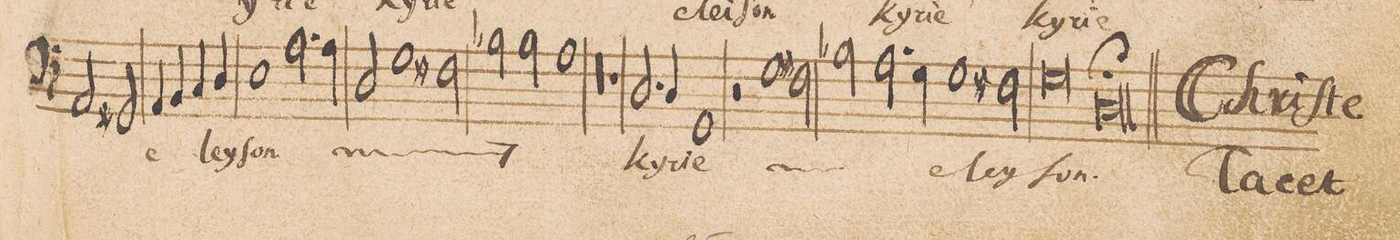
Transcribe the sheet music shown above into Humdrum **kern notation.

**kern	**text
*I"BASSVS.	*
*clefF4	*
*k[]	*
*met(C|)	*
*M2/1	*
2AA/	.
2GG#X/	.
4AA/	e-
4BB/	.
4Cny/	.
4D/	-ley-
=21-	=21-
1E	-ſon
*	*ij
2.A\	ky-
4A\	-ri-
=22-	=22-
2D/	-e
1G	e-
2F#X\	.
=23-	=23-
2B-X\	.
2B-\	-ley-
1A	-ſon
*	*Xij
=24-	=24-
00r	.
=25-	=25-
=26-	=26-
1r	.
2.D/	ky-
4D/	-ri-
=27-	=27-
1GGny	-e
2r	.
*	*ij
1G\	ky-
=28-	=28-
2F#X\	-ri-
2B-X\	-e
*	*Xij
2.A\	.
=29-	=29-
4G\	e-
1G	-ley-
2F#X\	.
=30-	=30-
0G	-ſon
=31-	=31-
0Dl;	.
=32||	=32||
*M2/1	*
*met(C|)	*
*mmet(c|)	*
0ryy	.
=33-	=33-
0ryy	.
=34-	=34-
0ryy	.
=35-	=35-
0ryy	.
=36-	=36-
0ryy	.
=37-	=37-
0ryy	.
=38-	=38-
0ryy	.
=39-	=39-
0ryy	.
=40-	=40-
0ryy	.
=41-	=41-
0ryy	.
=42-	=42-
0ryy	.
=43-	=43-
0ryy	.
=44-	=44-
0ryy	.
=45-	=45-
0ryy	.
=46-	=46-
0ryy	.
=47-	=47-
0ryy	.
=48-	=48-
0ryy	.
=49-	=49-
0ryy	.
=50-	=50-
0ryy	.
=51-	=51-
0ryy	.
=52-	=52-
0ryy	.
=53-	=53-
0ryy	.
=54||	=54||
*M2/1	*
*met(C|)	*
*mmet(c|)	*
*-	*-
